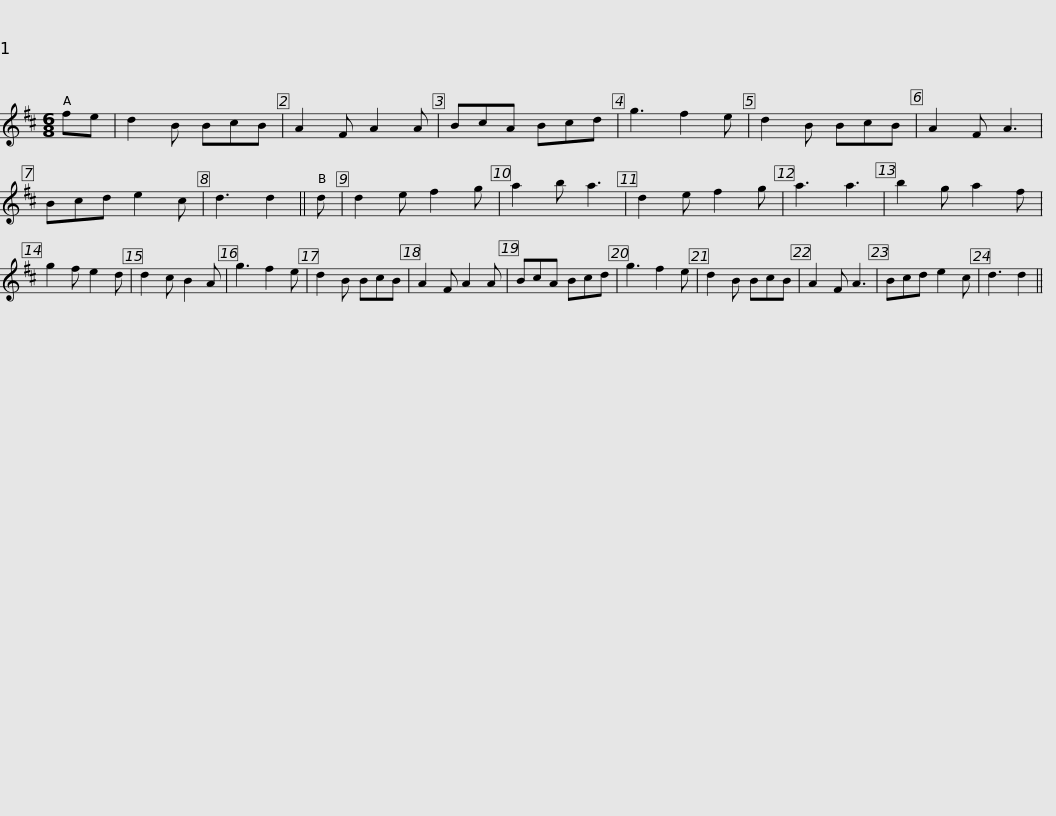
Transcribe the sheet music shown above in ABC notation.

X:1
L:1/8
M:6/8
I:linebreak $
K:D
V:1 treble
V:1
 fe | d2 B BcB | A2 F A2 A | BcA Bcd | g3 f2 e | %5
 d2 B BcB | A2 F A3 | Bcd e2 c | d3 d2 || d |$ %10
 d2 e f2 g | a2 b a3 | d2 e f2 g | a3 a3 | b2 g a2 f | %15
 g2 f e2 d | d2 c B2 A | g3 f2 e | d2 B BcB | A2 F A2 A |$ %20
 BcA Bcd | g3 f2 e | d2 B BcB | A2 F A3 | Bcd e2 c | %25
 d3 d2 || %26
